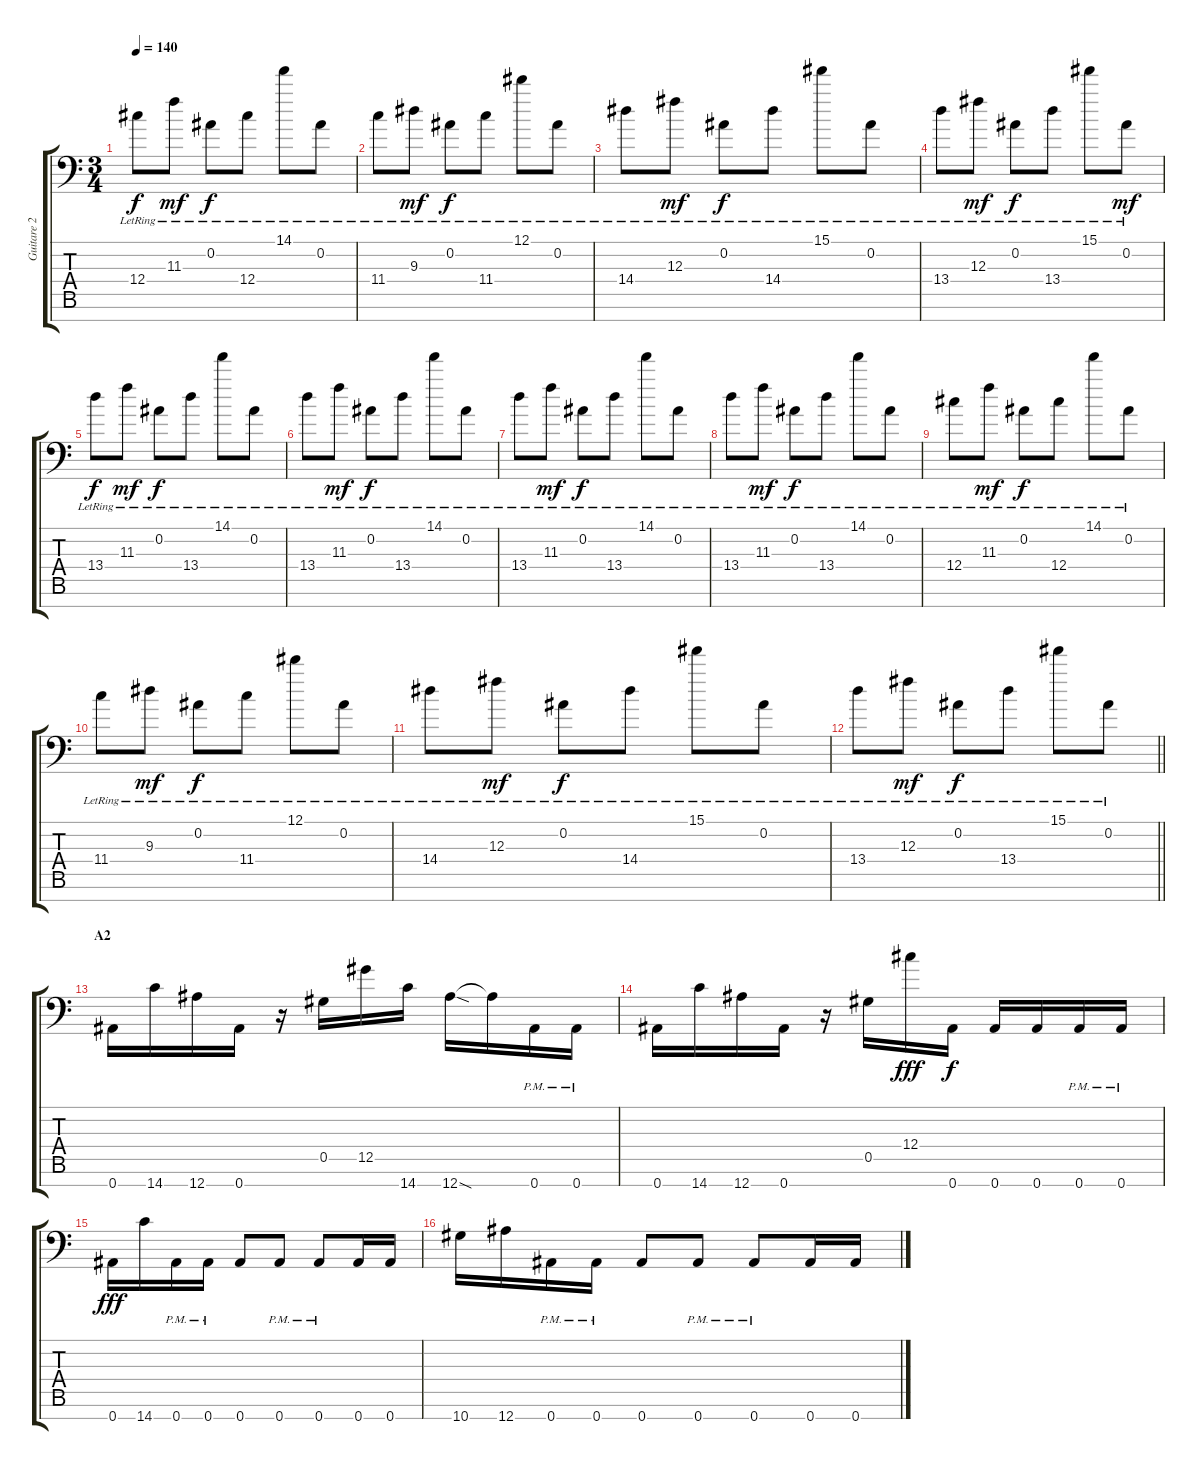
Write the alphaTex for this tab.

\track ("Guitare 2" "Guitare 2") {instrument distortionguitar}
\staff {score tabs}
\tuning (Eb4 Bb3 Gb3 Db3 Ab2 Eb2 Bb1) {hide}
\ts (3 4)
\tempo 140
\clef f4
\ks c
12.4{lr}.8{dy f} 11.3{lr}.8{dy mf} 0.2{lr}.8{dy f} 12.4{lr}.8 14.1{lr}.8 0.2{lr}.8 |
11.4{lr}.8 9.3{lr}.8{dy mf} 0.2{lr}.8{dy f} 11.4{lr}.8 12.1{lr}.8 0.2{lr}.8 |
14.4{lr}.8 12.3{lr}.8{dy mf} 0.2{lr}.8{dy f} 14.4{lr}.8 15.1{lr}.8 0.2{lr}.8 |
13.4{lr}.8 12.3{lr}.8{dy mf} 0.2{lr}.8{dy f} 13.4{lr}.8 15.1{lr}.8 0.2{lr}.8{dy mf} |
13.4{lr}.8{dy f} 11.3{lr}.8{dy mf} 0.2{lr}.8{dy f} 13.4{lr}.8 14.1{lr}.8 0.2{lr}.8 |
13.4{lr}.8 11.3{lr}.8{dy mf} 0.2{lr}.8{dy f} 13.4{lr}.8 14.1{lr}.8 0.2{lr}.8 |
13.4{lr}.8 11.3{lr}.8{dy mf} 0.2{lr}.8{dy f} 13.4{lr}.8 14.1{lr}.8 0.2{lr}.8 |
13.4{lr}.8 11.3{lr}.8{dy mf} 0.2{lr}.8{dy f} 13.4{lr}.8 14.1{lr}.8 0.2{lr}.8 |
12.4{lr}.8{volume 13 balance 2 instrument electricguitarjazz} 11.3{lr}.8{dy mf} 0.2{lr}.8{dy f} 12.4{lr}.8 14.1{lr}.8 0.2{lr}.8 |
11.4{lr}.8 9.3{lr}.8{dy mf} 0.2{lr}.8{dy f} 11.4{lr}.8 12.1{lr}.8 0.2{lr}.8 |
14.4{lr}.8 12.3{lr}.8{dy mf} 0.2{lr}.8{dy f} 14.4{lr}.8 15.1{lr}.8 0.2{lr}.8 |
\barLineRight lightlight
13.4{lr}.8 12.3{lr}.8{dy mf} 0.2{lr}.8{dy f} 13.4{lr}.8 15.1{lr}.8 0.2{lr}.8 |
\section ("" "A2")
0.7.16{volume 13 balance 2 instrument distortionguitar} 14.7.16 12.7.16 0.7.16 r.16 0.5.16 12.5.16 14.7.16 12.7{sod}.16 12.7{t}.16 0.7{pm}.16 0.7{pm}.16 |
0.7.16 14.7.16 12.7.16 0.7.16 r.16 0.5.16 12.4.16{dy fff} 0.7.16{dy f} 0.7.16 0.7.16 0.7{pm}.16 0.7{pm}.16 |
0.7.16{dy fff} 14.7.16 0.7{pm}.16 0.7{pm}.16 0.7.8 0.7{pm}.8 0.7{pm}.8 0.7.16 0.7.16 |
10.7.16 12.7.16 0.7{pm}.16 0.7{pm}.16 0.7.8 0.7{pm}.8 0.7{pm}.8 0.7.16 0.7.16
